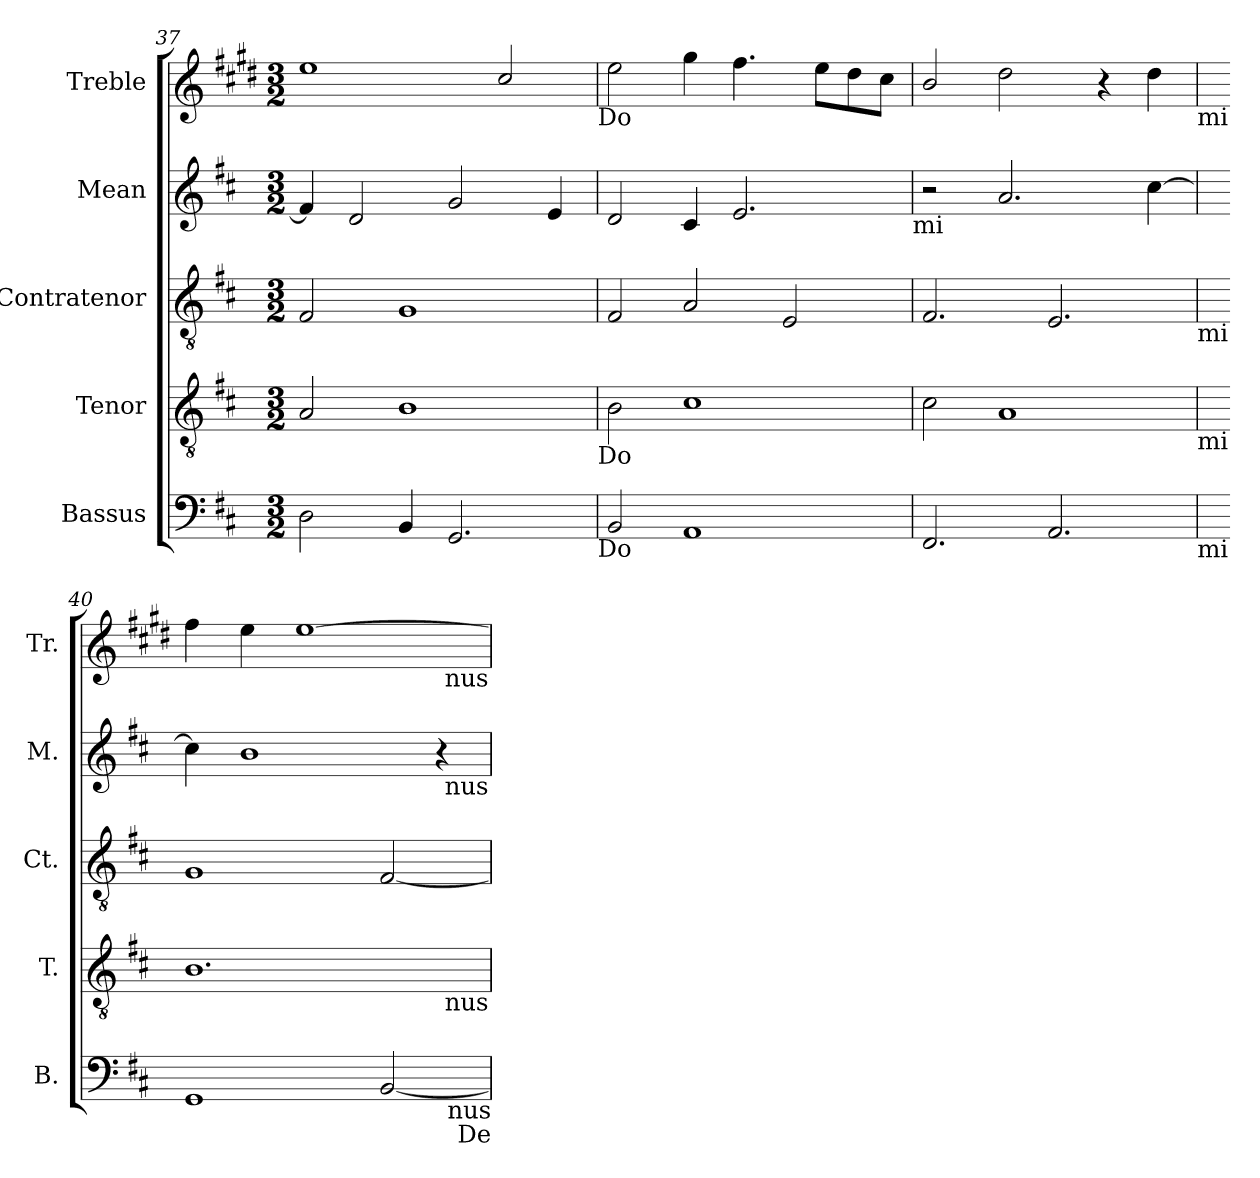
**kern	**kern	**kern	**kern	**kern
*part5	*part4	*part3	*part2	*part1
*staff5	*staff4	*staff3	*staff2	*staff1
*I"Bassus	*I"Tenor	*I"Contratenor	*I"Mean	*I"Treble
*I'B.	*I'T.	*I'Ct.	*I'M.	*I'Tr.
*clefF4	*clefGv2	*clefGv2	*clefG2	*clefG2
*ITrd7c12	*	*	*	*ITrd1c2
*k[f#c#]	*k[f#c#]	*k[f#c#]	*k[f#c#]	*k[f#c#]
*D:	*D:	*D:	*D:	*D:
*M3/2	*M3/2	*M3/2	*M3/2	*M3/2
=37	=37	=37	=37	=37
2DD\	2A/	2F#/	4f#/]	1dd
.	.	.	2d/	.
4BBB/	1B	1G	.	.
2.GGG/	.	.	2g/	.
.	.	.	.	2b/
.	.	.	4e/	.
!	!	!	!	!LO:TX:b:t=Do
!	!LO:TX:b:t=Do	!	!	!
!LO:TX:b:t=Do	!	!	!	!
=38	=38	=38	=38	=38
2BBB/	2B\	2F#/	2d/	2dd\
1AAA	1c#	2A/	4c#/	4ff#\
.	.	.	2.e/	4.ee\
.	.	2E/	.	.
.	.	.	.	8dd\L
.	.	.	.	8cc#\
.	.	.	.	8b\J
!	!	!	!LO:TX:b:t=mi	!
=39	=39	=39	=39	=39
2.FFF#/	2c#\	2.F#/	2r	2a/
.	1A	.	2.a/	2cc#\
2.AAA/	.	2.E/	.	.
.	.	.	.	4r
.	.	.	[>4cc#\	4cc#\
!	!	!	!	!LO:TX:b:t=mi
!	!	!LO:TX:b:t=mi	!	!
!	!LO:TX:b:t=mi	!	!	!
!LO:TX:b:t=mi	!	!	!	!
=40	=40	=40	=40	=40
1GGG	1.B	1G	4cc#\]	4ee\
.	.	.	1b	4dd\
.	.	.	.	[<1dd
[<2BBB/	.	[<2F#/	.	.
.	.	.	4r	.
!	!	!	!	!LO:TX:b:t=nus
!	!	!	!LO:TX:b:t=nus	!
!	!LO:TX:b:t=nus	!	!	!
!LO:TX:b:t=nus	!	!	!	!
!LO:TX:b:t=De	!	!	!	!
=	=	=	=	=
*-	*-	*-	*-	*-
